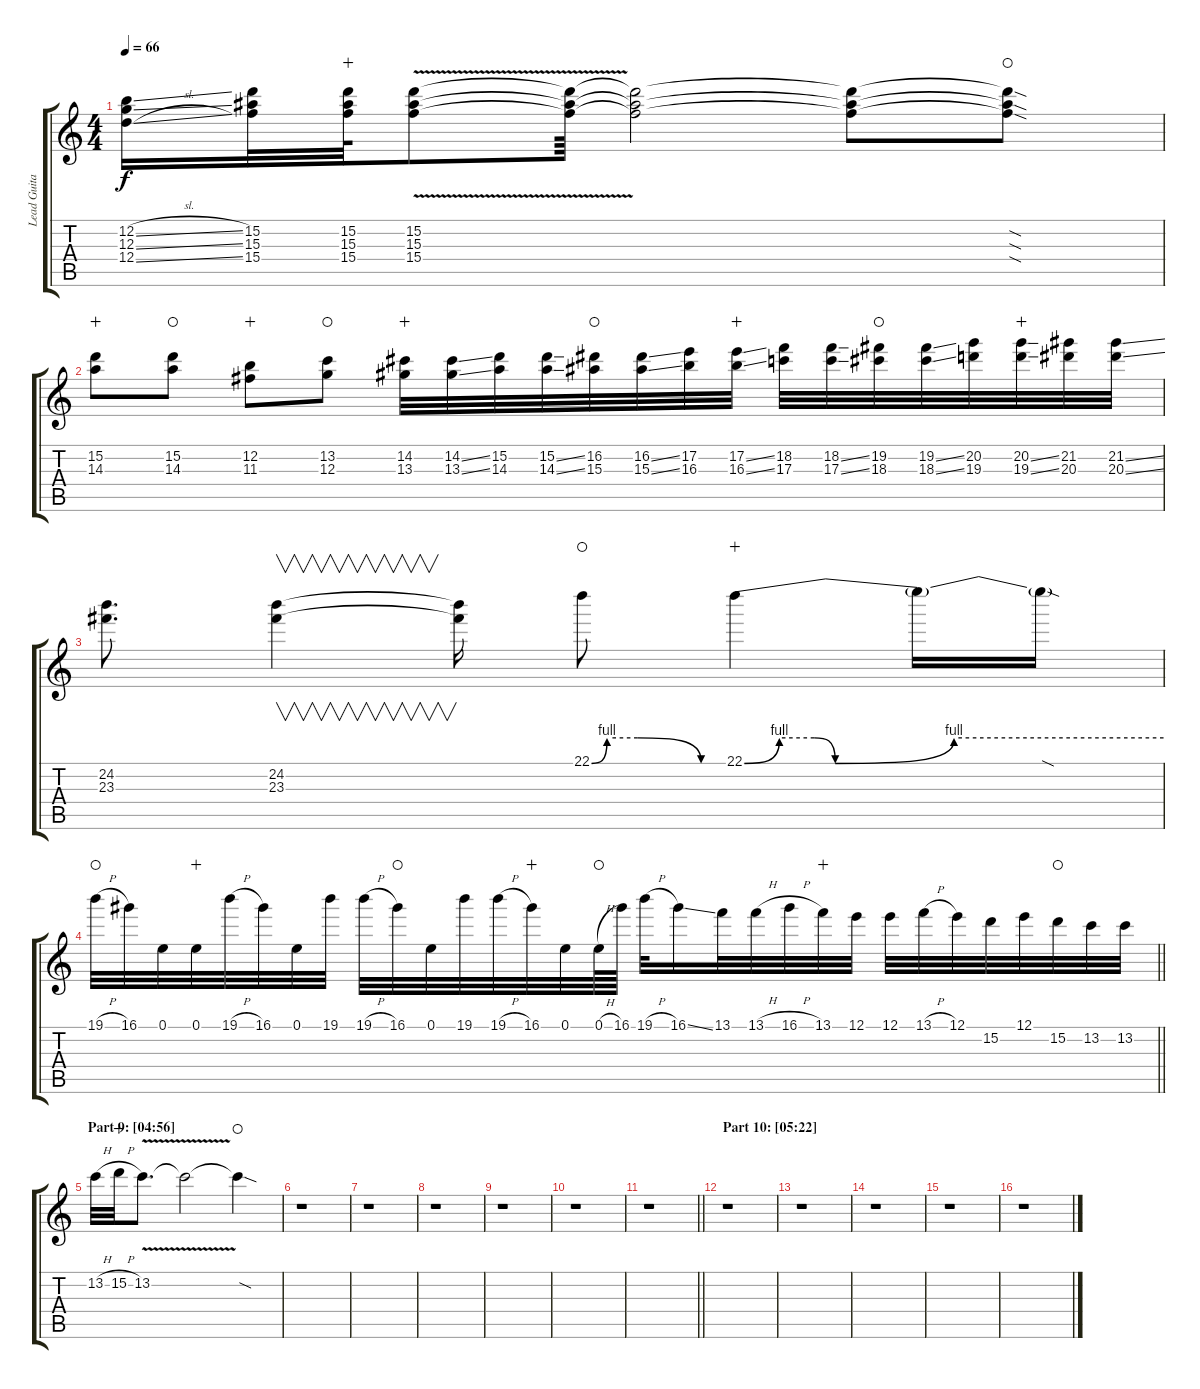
\track ("Lead Guitar (Distortion w/ Wha)" "Lead Guita") {instrument overdrivenguitar}
\staff {score tabs}
\tuning (E4 B3 G3 D3 A2 E2) {hide}
\ts (4 4)
\tempo 66
\clef g2
\ks c
(12.2{sl} 12.3{sl} 12.4{sl}).16{dy f} (15.2 15.3 15.4).32 (15.2 15.3 15.4).64{wahc} (15.2{v} 15.3{v} 15.4{v}).8 (15.2{t} 15.3{t} 15.4{t}).64 (15.2{t} 15.3{t} 15.4{t}).2 (15.2{t} 15.3{t} 15.4{t}).8 (15.2{sod t} 15.3{sod t} 15.4{sod t}).8{waho} |
(15.2 14.3).8{wahc} (15.2 14.3).8{waho} (12.2 11.3).8{wahc} (13.2 12.3).8{waho} (14.2 13.3).32{wahc} (14.2{ss} 13.3{ss}).32 (15.2 14.3).32 (15.2{ss} 14.3{ss}).32 (16.2 15.3).32{waho} (16.2{ss} 15.3{ss}).32 (17.2 16.3).32 (17.2{ss} 16.3{ss}).32{wahc} (18.2 17.3).32 (18.2{ss} 17.3{ss}).32 (19.2 18.3).32{waho} (19.2{ss} 18.3{ss}).32 (20.2 19.3).32 (20.2{ss} 19.3{ss}).32{wahc} (21.2 20.3).32 (21.2{ss} 20.3{ss}).32 |
(24.2 23.3).8{d} (24.2 23.3).4{v} (24.2{t} 23.3{t}).16 22.1{be (custom 0 0 7 4 21 4 50 0 60 0)}.8{waho} 22.1{be (custom 0 0 5 4 10 4 13 0 30 4 60 4)}.4{wahc} 22.1{t}.16 22.1{sod t}.16 |
\barLineRight lightlight
19.1{h}.32{waho} 16.1.32 0.1.32 0.1.32{wahc} 19.1{h}.32 16.1.32 0.1.32 19.1.32 19.1{h}.32 16.1.32{waho} 0.1.32 19.1.32 19.1{h}.32 16.1.32{wahc} 0.1.32 0.1{h}.64{waho} 16.1.64 19.1{h}.32 16.1{ss}.16 13.1.32 13.1{h}.32 16.1{h}.32 13.1.32{wahc} 12.1.32 12.1.32 13.1{h}.32 12.1.32 15.2.32 12.1.32 15.2.32{waho} 13.2.32 13.2.32 |
\section ("" "Part 9: [04:56]")
13.2{h}.32 15.2{h}.32{wahc} 13.2{v}.8{d} 13.2{t}.2 13.2{sod t}.4{waho} |
r.1 |
r.1 |
r.1 |
r.1 |
r.1 |
\barLineRight lightlight
r.1 |
\section ("" "Part 10: [05:22]")
r.1 |
r.1 |
r.1 |
r.1 |
r.1
